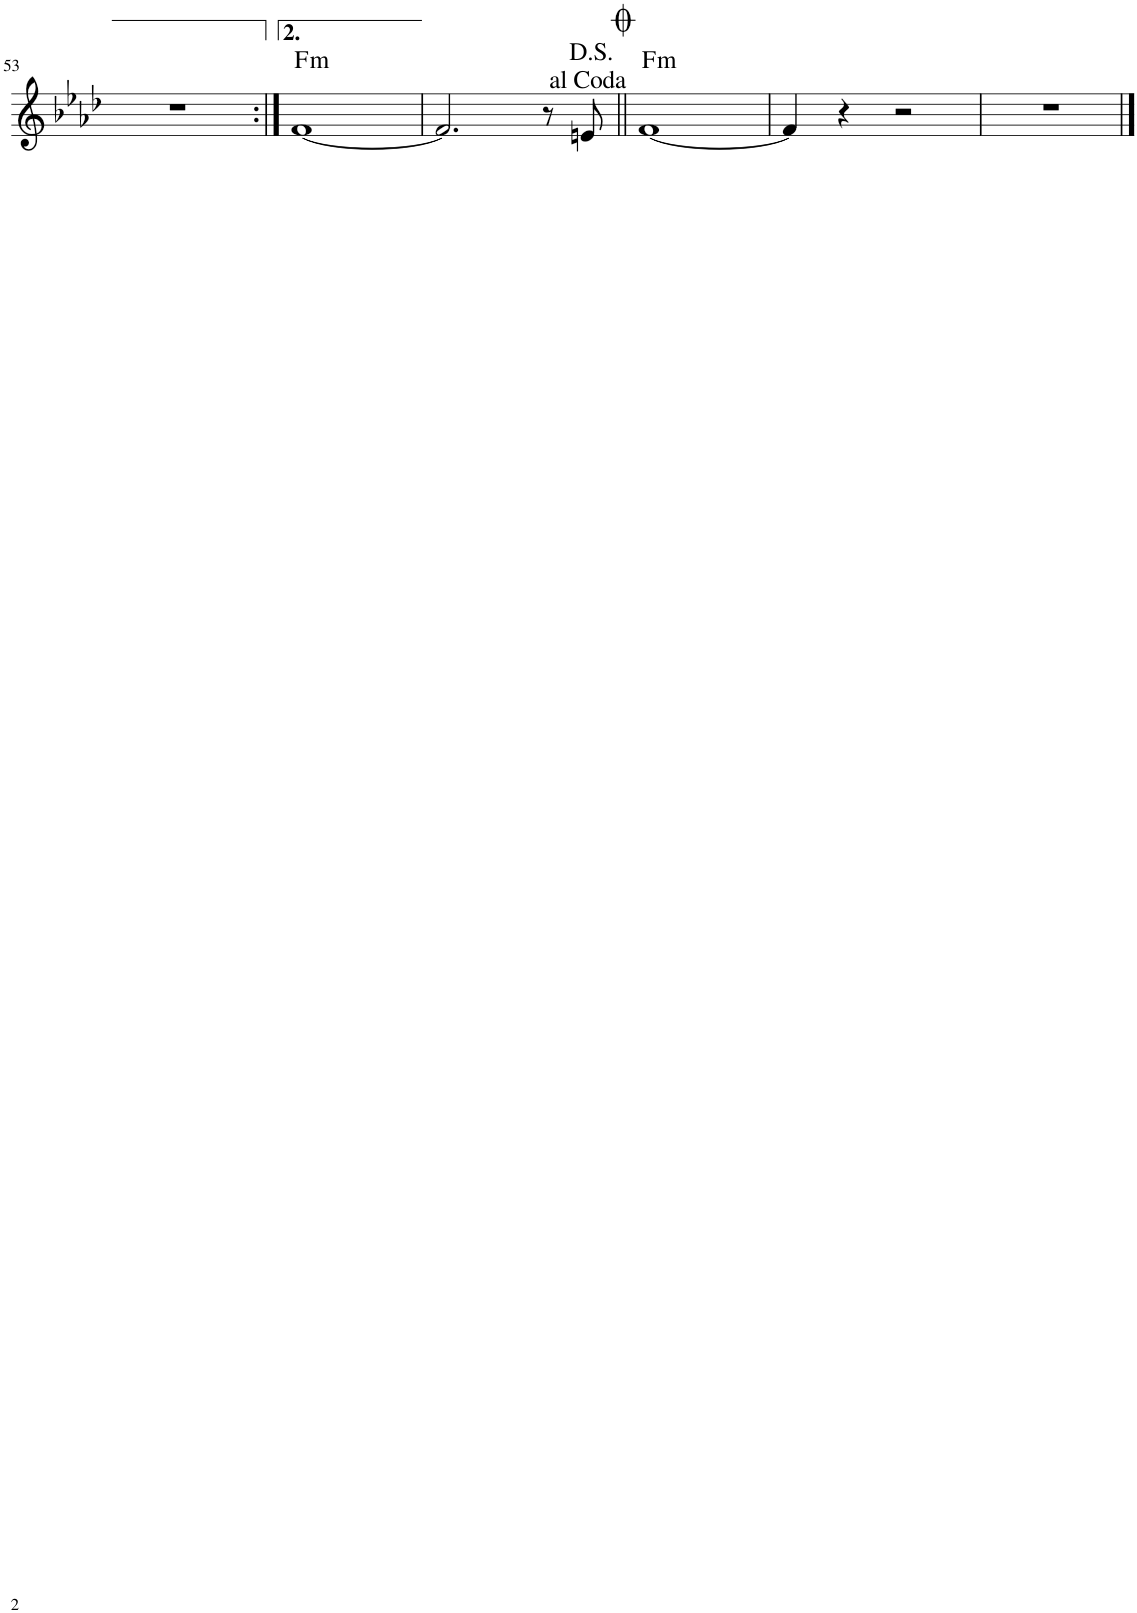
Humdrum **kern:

**kern	**harte
*part1	*part1
*staff1	*
*I"Piano	*
*I'Pno.	*
!!LO:PB:g=z
*clefG2	*
*k[b-e-a-d-]	*
*M4/4	*
=53	=53
1r	.
=54:|!	=54:|!
!	!LO:H:kt=m
[1f	F:min
=55	=55
2.f/]	.
8r	.
8en/	.
!LO:TX:a:t=D.S.   \nal Coda	!
=56||	=56||
!	!LO:H:kt=m
[1f	F:min
=57	=57
4f/]	.
4r	.
2r	.
=58	=58
1r	.
==	==
*-	*-
